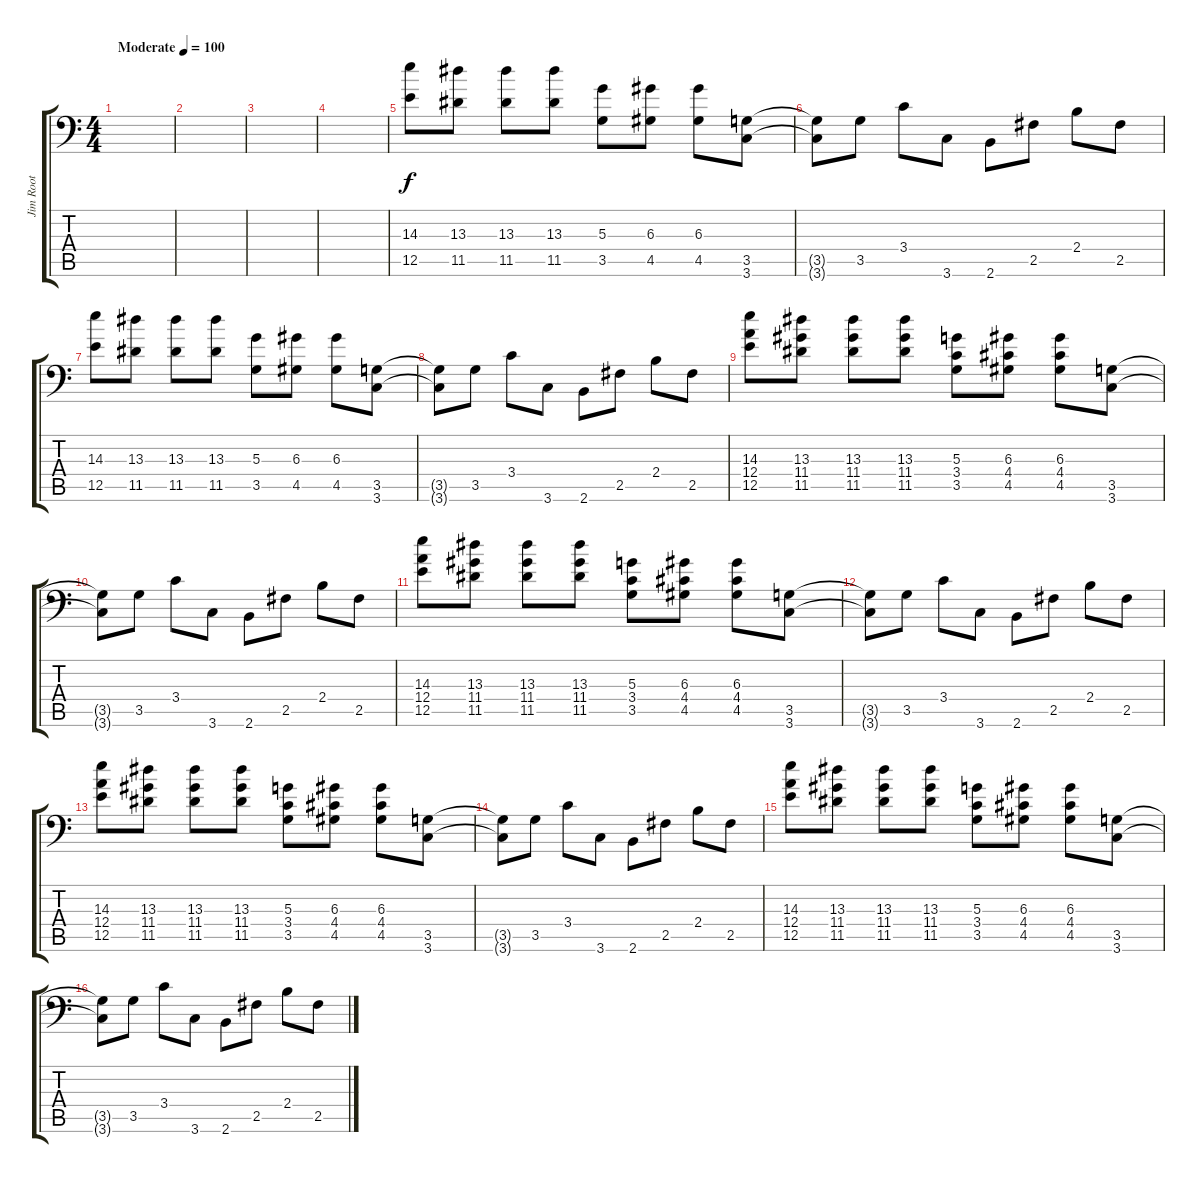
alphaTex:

\track ("Jim Root" "Jim Root") {instrument distortionguitar}
\staff {score tabs}
\tuning (B3 Gb3 D3 A2 E2 A1) {hide}
\ts (4 4)
\tempo (100 "Moderate")
\clef f4
\ks c
|
|
|
|
(14.3 12.5).8 (13.3 11.5).8 (13.3 11.5).8 (13.3 11.5).8 (5.3 3.5).8 (6.3 4.5).8 (6.3 4.5).8 (3.5 3.6).8 |
(3.5{t} 3.6{t}).8 3.5.8 3.4.8 3.6.8 2.6.8 2.5.8 2.4.8 2.5.8 |
(14.3 12.5).8 (13.3 11.5).8 (13.3 11.5).8 (13.3 11.5).8 (5.3 3.5).8 (6.3 4.5).8 (6.3 4.5).8 (3.5 3.6).8 |
(3.5{t} 3.6{t}).8 3.5.8 3.4.8 3.6.8 2.6.8 2.5.8 2.4.8 2.5.8 |
(14.3 12.4 12.5).8 (13.3 11.4 11.5).8 (13.3 11.4 11.5).8 (13.3 11.4 11.5).8 (5.3 3.4 3.5).8 (6.3 4.4 4.5).8 (6.3 4.4 4.5).8 (3.5 3.6).8 |
(3.5{t} 3.6{t}).8 3.5.8 3.4.8 3.6.8 2.6.8 2.5.8 2.4.8 2.5.8 |
(14.3 12.4 12.5).8 (13.3 11.4 11.5).8 (13.3 11.4 11.5).8 (13.3 11.4 11.5).8 (5.3 3.4 3.5).8 (6.3 4.4 4.5).8 (6.3 4.4 4.5).8 (3.5 3.6).8 |
(3.5{t} 3.6{t}).8 3.5.8 3.4.8 3.6.8 2.6.8 2.5.8 2.4.8 2.5.8 |
(14.3 12.4 12.5).8 (13.3 11.4 11.5).8 (13.3 11.4 11.5).8 (13.3 11.4 11.5).8 (5.3 3.4 3.5).8 (6.3 4.4 4.5).8 (6.3 4.4 4.5).8 (3.5 3.6).8 |
(3.5{t} 3.6{t}).8 3.5.8 3.4.8 3.6.8 2.6.8 2.5.8 2.4.8 2.5.8 |
(14.3 12.4 12.5).8 (13.3 11.4 11.5).8 (13.3 11.4 11.5).8 (13.3 11.4 11.5).8 (5.3 3.4 3.5).8 (6.3 4.4 4.5).8 (6.3 4.4 4.5).8 (3.5 3.6).8 |
(3.5{t} 3.6{t}).8 3.5.8 3.4.8 3.6.8 2.6.8 2.5.8 2.4.8 2.5.8
